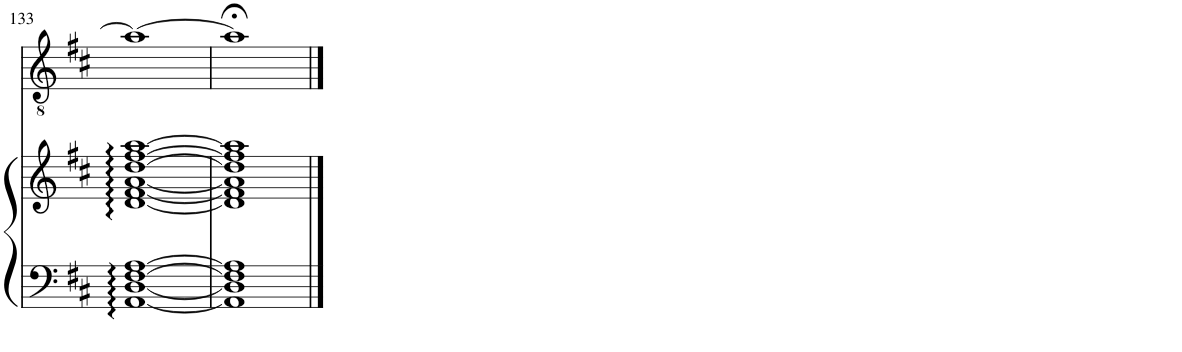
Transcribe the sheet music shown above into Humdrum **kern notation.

**kern	**kern	**kern
*part2	*part2	*part1
*staff3	*staff2	*staff1
*I"Piano	*	*I"Voice
*I'Pno	*	*
!!LO:PB:g=z
*clefF4	*clefG2	*clefGv2
*k[f#c#]	*k[f#c#]	*k[f#c#]
*M4/4	*M4/4	*M4/4
=133	=133	=133
[1AA: [1D: [1F#: [1A:	[1d: [1f#: [1a: [1dd: [1ff#: [1aa:	1a_
=134	=134	=134
1AA] 1D] 1F#] 1A]	1d] 1f#] 1a] 1dd] 1ff#] 1aa]	1a;<]
==	==	==
*-	*-	*-
